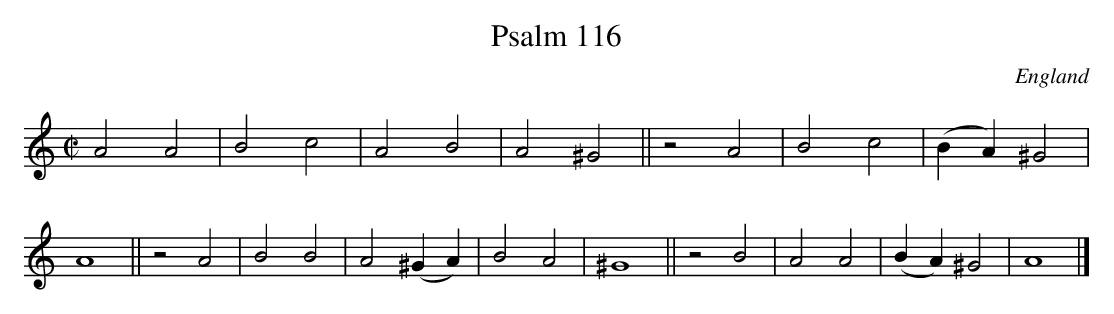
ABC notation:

X:1
T:Psalm 116
L:1/2
M:C|
O:England
K:C major
AA | Bc | AB     | A^G || zA | Bc | (B/A/)^G | A2 ||\
zA | BB | A(^G/A/) | BA  | ^G2 || zB | AA | (B/A/)^G | A2 |]
